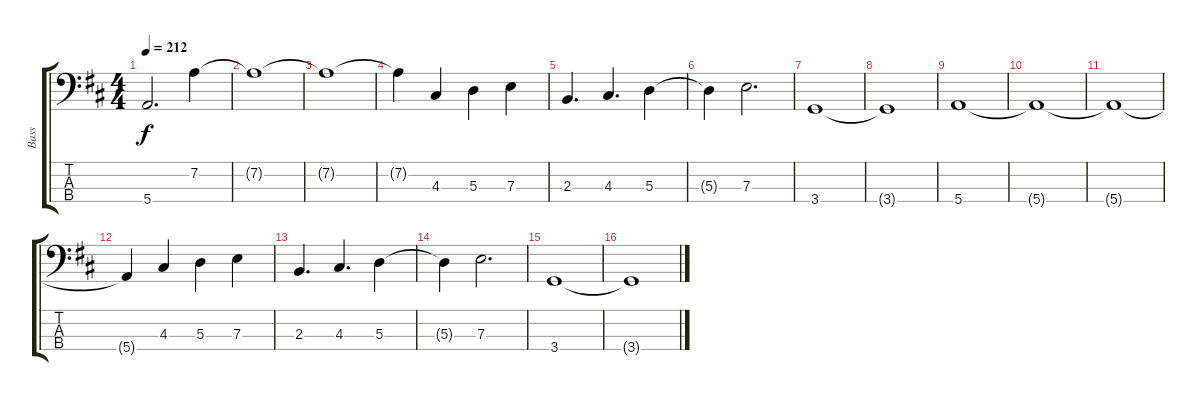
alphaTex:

\track ("Bass" "Bass") {instrument electricbassfinger}
\staff {score tabs}
\tuning (G2 D2 A1 E1) {hide}
\ts (4 4)
\tempo 212
\clef f4
\ks d
5.4.2{d dy f} 7.2.4 |
7.2{t}.1 |
7.2{t}.1 |
7.2{t}.4 4.3.4 5.3.4 7.3.4 |
2.3.4{d} 4.3.4{d} 5.3.4 |
5.3{t}.4 7.3.2{d} |
3.4.1 |
3.4{t}.1 |
5.4.1 |
5.4{t}.1 |
5.4{t}.1 |
5.4{t}.4 4.3.4 5.3.4 7.3.4 |
2.3.4{d} 4.3.4{d} 5.3.4 |
5.3{t}.4 7.3.2{d} |
3.4.1 |
3.4{t}.1
